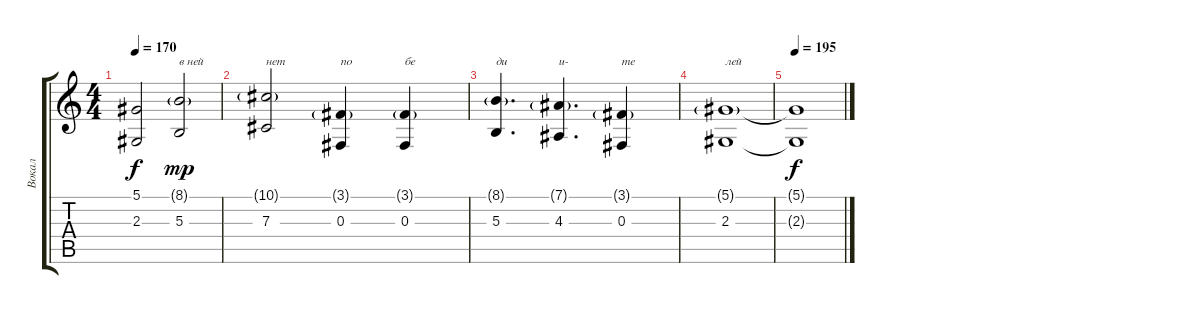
\track ("Вокал" "Вокал") {instrument altosax}
\staff {score tabs}
\tuning (Eb4 Bb3 Gb3 Db3 Ab2 Eb2) {hide}
\ts (4 4)
\tempo 170
\clef g2
\ks c
(5.1{t} 2.3{t}).2{dy f} (8.1{g} 5.3).2{txt "в ней" dy mp} |
(10.1{g} 7.3).2{txt "нет"} (3.1{g} 0.3).4{txt "по"} (3.1{g} 0.3).4{txt "бе"} |
(8.1{g} 5.3).4{d txt "ди"} (7.1{g} 4.3).4{d txt "и-"} (3.1{g} 0.3).4{txt "те"} |
(5.1{g} 2.3).1{txt "лей"} |
\tempo 195
(5.1{t} 2.3{t}).1{dy f}
